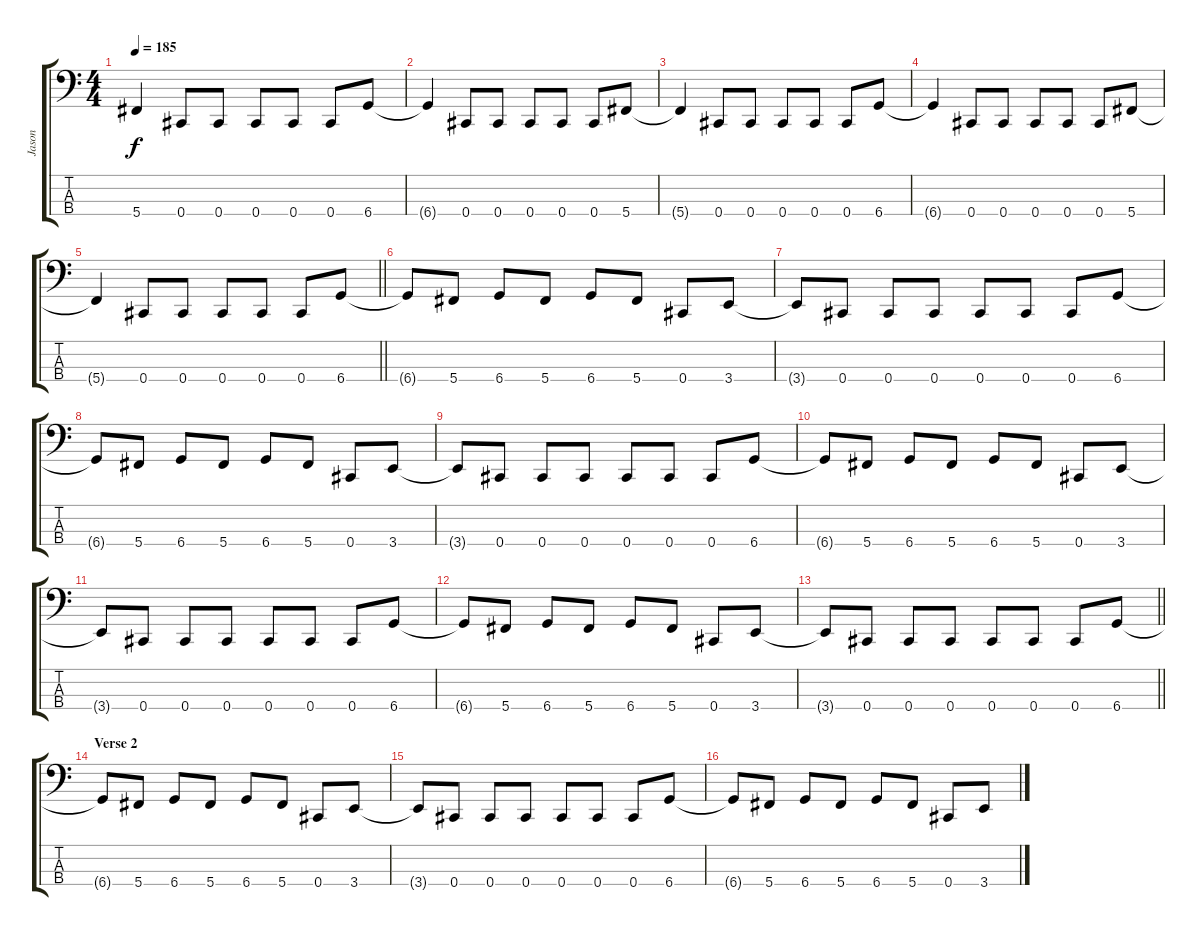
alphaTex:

\track ("Jason" "Jason") {instrument electricbassfinger}
\staff {score tabs}
\tuning (E2 B1 Gb1 Db1) {hide}
\ts (4 4)
\tempo 185
\clef f4
\ks c
5.4{t}.4{dy f} 0.4.8 0.4.8 0.4.8 0.4.8 0.4.8 6.4.8 |
6.4{t}.4 0.4.8 0.4.8 0.4.8 0.4.8 0.4.8 5.4.8 |
5.4{t}.4 0.4.8 0.4.8 0.4.8 0.4.8 0.4.8 6.4.8 |
6.4{t}.4 0.4.8 0.4.8 0.4.8 0.4.8 0.4.8 5.4.8 |
\barLineRight lightlight
5.4{t}.4 0.4.8 0.4.8 0.4.8 0.4.8 0.4.8 6.4.8 |
\section ("" "")
6.4{t}.8 5.4.8 6.4.8 5.4.8 6.4.8 5.4.8 0.4.8 3.4.8 |
3.4{t}.8 0.4.8 0.4.8 0.4.8 0.4.8 0.4.8 0.4.8 6.4.8 |
6.4{t}.8 5.4.8 6.4.8 5.4.8 6.4.8 5.4.8 0.4.8 3.4.8 |
3.4{t}.8 0.4.8 0.4.8 0.4.8 0.4.8 0.4.8 0.4.8 6.4.8 |
6.4{t}.8 5.4.8 6.4.8 5.4.8 6.4.8 5.4.8 0.4.8 3.4.8 |
3.4{t}.8 0.4.8 0.4.8 0.4.8 0.4.8 0.4.8 0.4.8 6.4.8 |
6.4{t}.8 5.4.8 6.4.8 5.4.8 6.4.8 5.4.8 0.4.8 3.4.8 |
\barLineRight lightlight
3.4{t}.8 0.4.8 0.4.8 0.4.8 0.4.8 0.4.8 0.4.8 6.4.8 |
\section ("" "Verse 2")
6.4{t}.8 5.4.8 6.4.8 5.4.8 6.4.8 5.4.8 0.4.8 3.4.8 |
3.4{t}.8 0.4.8 0.4.8 0.4.8 0.4.8 0.4.8 0.4.8 6.4.8 |
6.4{t}.8 5.4.8 6.4.8 5.4.8 6.4.8 5.4.8 0.4.8 3.4.8
